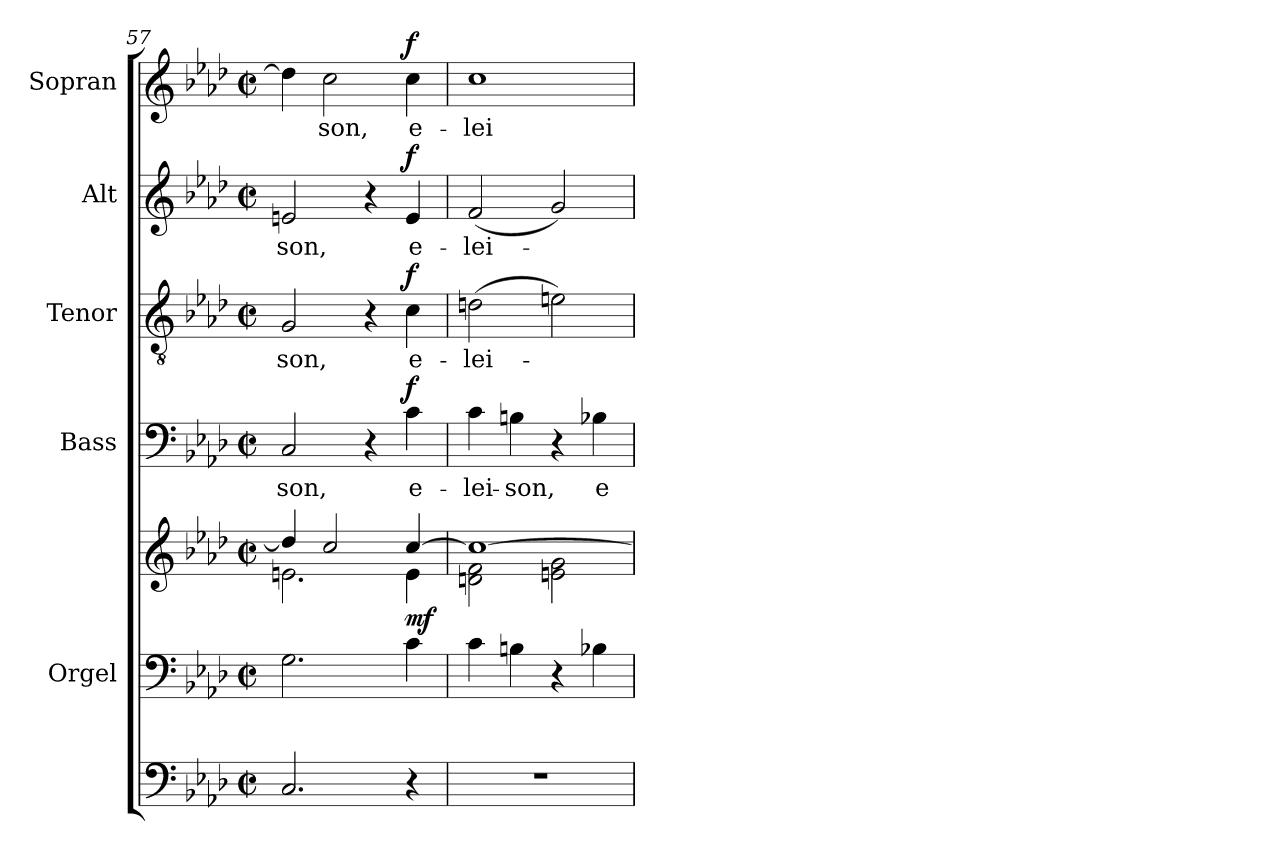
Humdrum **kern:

**kern	**kern	**kern	**dynam	**kern	**text	**dynam	**kern	**text	**dynam	**kern	**text	**dynam	**kern	**text	**dynam
*part6	*part5	*part5	*part5	*part4	*part4	*part4	*part3	*part3	*part3	*part2	*part2	*part2	*part1	*part1	*part1
*staff7	*staff6	*staff5	*staff5/6	*staff4	*staff4	*staff4	*staff3	*staff3	*staff3	*staff2	*staff2	*staff2	*staff1	*staff1	*staff1
*	*I"Orgel	*	*	*I"Bass	*	*	*I"Tenor	*	*	*I"Alt	*	*	*I"Sopran	*	*
*	*I'Org.	*	*	*I'B	*	*	*I'T	*	*	*I'A	*	*	*I'S	*	*
*clefF4	*clefF4	*clefG2	*	*clefF4	*	*	*clefGv2	*	*	*clefG2	*	*	*clefG2	*	*
*ITrd7c12	*	*	*	*	*	*	*	*	*	*	*	*	*	*	*
*k[b-e-a-d-]	*k[b-e-a-d-]	*k[b-e-a-d-]	*	*k[b-e-a-d-]	*	*	*k[b-e-a-d-]	*	*	*k[b-e-a-d-]	*	*	*k[b-e-a-d-]	*	*
*A-:	*A-:	*A-:	*	*A-:	*	*	*A-:	*	*	*A-:	*	*	*A-:	*	*
*M2/2	*M2/2	*M2/2	*	*M2/2	*	*	*M2/2	*	*	*M2/2	*	*	*M2/2	*	*
*met(c|)	*met(c|)	*met(c|)	*	*met(c|)	*	*	*met(c|)	*	*	*met(c|)	*	*	*met(c|)	*	*
=57	=57	=57	=57	=57	=57	=57	=57	=57	=57	=57	=57	=57	=57	=57	=57
*	*	*^	*	*	*	*	*	*	*	*	*	*	*	*	*
!	!	!	!	!	!	!LO:LY:b	!	!	!LO:LY:b	!	!	!LO:LY:b	!	!	!	!
2.CC/	2.G\	4dd-/]	2.en\	.	2C/	-son,	.	2G/	-son,	.	2en/	-son,	.	4dd-\]	.	.
!	!	!	!	!	!	!	!	!	!	!	!	!	!	!	!LO:LY:b	!
.	.	2cc/	.	.	.	.	.	.	.	.	.	.	.	2cc\	-son,	.
.	.	.	.	.	4r	.	.	4r	.	.	4r	.	.	.	.	.
!	!	!	!	!LO:DY:b	!	!LO:LY:b	!LO:DY:a	!	!LO:LY:b	!LO:DY:a	!	!LO:LY:b	!LO:DY:a	!	!LO:LY:b	!LO:DY:a
4r	4c\	[>4cc/	4e\	mf	4c\	e-	f	4c\	e-	f	4e/	e-	f	4cc\	e-	f
=58	=58	=58	=58	=58	=58	=58	=58	=58	=58	=58	=58	=58	=58	=58	=58	=58
!	!	!	!	!	!	!LO:LY:b	!	!	!LO:LY:b	!	!	!LO:LY:b	!	!	!LO:LY:b	!
1r	4c\	1cc_	2dn\ 2f\	.	4c\	-lei-	.	(>2dn\	-lei-	.	(<2f/	-lei-	.	1cc	-lei-	.
!	!	!	!	!	!	!LO:LY:b	!	!	!	!	!	!	!	!	!	!
.	4Bn\	.	.	.	4Bn\	-son,	.	.	.	.	.	.	.	.	.	.
.	4r	.	2en\ 2g\	.	4r	.	.	2en\)	.	.	2g/)	.	.	.	.	.
!	!	!	!	!	!	!LO:LY:b	!	!	!	!	!	!	!	!	!	!
.	4B-X\	.	.	.	4B-X\	e-	.	.	.	.	.	.	.	.	.	.
*	*	*v	*v	*	*	*	*	*	*	*	*	*	*	*	*	*
=	=	=	=	=	=	=	=	=	=	=	=	=	=	=	=
*-	*-	*-	*-	*-	*-	*-	*-	*-	*-	*-	*-	*-	*-	*-	*-
